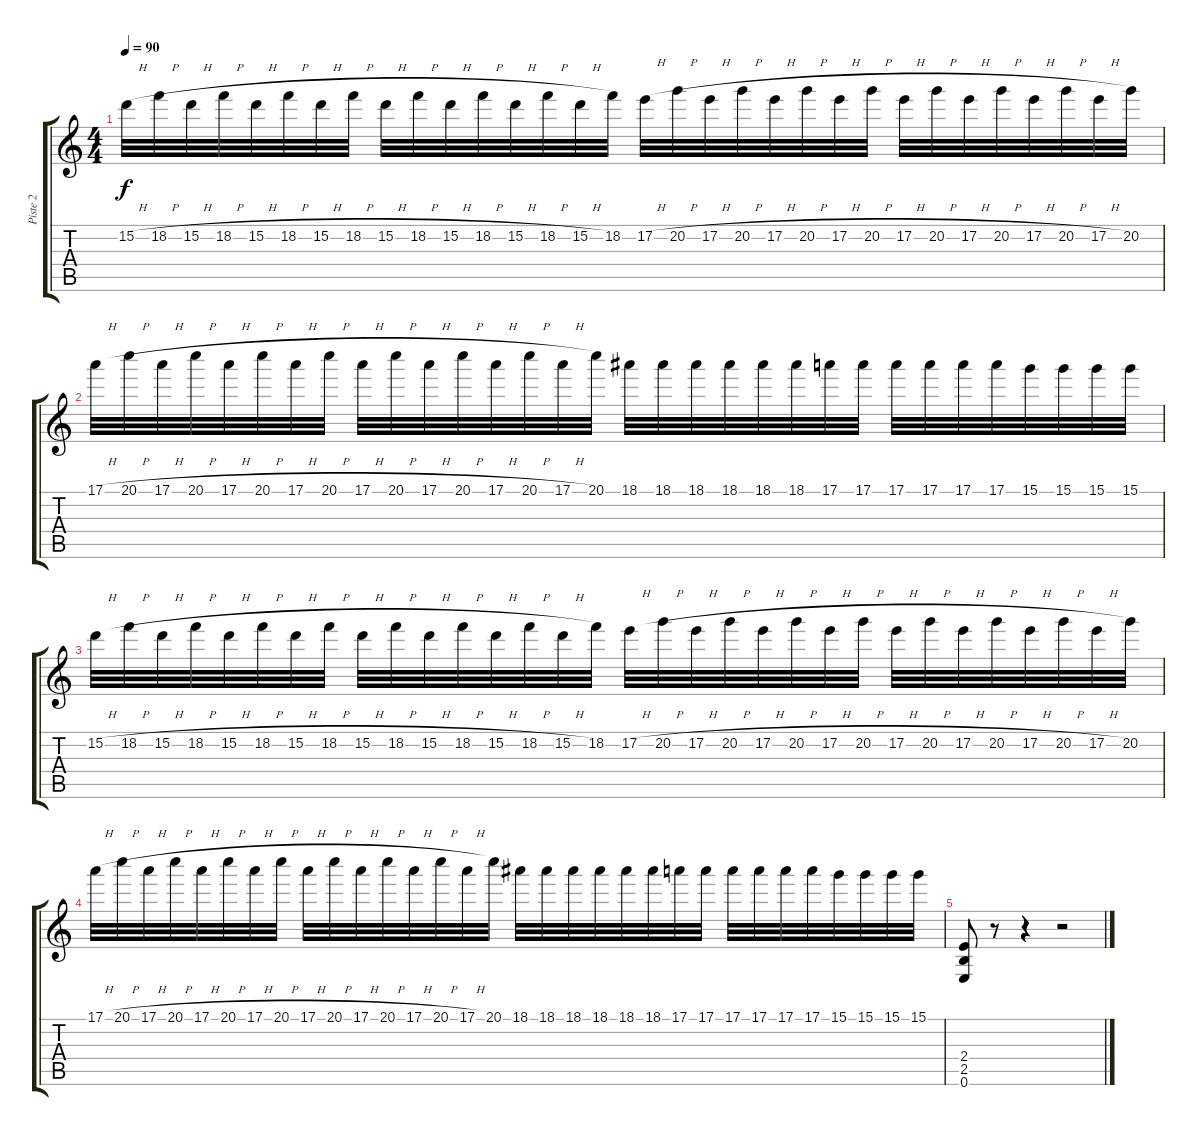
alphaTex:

\track ("Piste 2" "Piste 2") {instrument distortionguitar}
\staff {score tabs}
\tuning (E4 B3 G3 D3 A2 E2) {hide}
\ts (4 4)
\tempo 90
\clef g2
\ks c
15.2{h}.32{dy f} 18.2{h}.32 15.2{h}.32 18.2{h}.32 15.2{h}.32 18.2{h}.32 15.2{h}.32 18.2{h}.32 15.2{h}.32 18.2{h}.32 15.2{h}.32 18.2{h}.32 15.2{h}.32 18.2{h}.32 15.2{h}.32 18.2.32 17.2{h}.32 20.2{h}.32 17.2{h}.32 20.2{h}.32 17.2{h}.32 20.2{h}.32 17.2{h}.32 20.2{h}.32 17.2{h}.32 20.2{h}.32 17.2{h}.32 20.2{h}.32 17.2{h}.32 20.2{h}.32 17.2{h}.32 20.2.32 |
17.1{h}.32 20.1{h}.32 17.1{h}.32 20.1{h}.32 17.1{h}.32 20.1{h}.32 17.1{h}.32 20.1{h}.32 17.1{h}.32 20.1{h}.32 17.1{h}.32 20.1{h}.32 17.1{h}.32 20.1{h}.32 17.1{h}.32 20.1.32 18.1.32 18.1.32 18.1.32 18.1.32 18.1.32 18.1.32 17.1.32 17.1.32 17.1.32 17.1.32 17.1.32 17.1.32 15.1.32 15.1.32 15.1.32 15.1.32 |
15.2{h}.32 18.2{h}.32 15.2{h}.32 18.2{h}.32 15.2{h}.32 18.2{h}.32 15.2{h}.32 18.2{h}.32 15.2{h}.32 18.2{h}.32 15.2{h}.32 18.2{h}.32 15.2{h}.32 18.2{h}.32 15.2{h}.32 18.2.32 17.2{h}.32 20.2{h}.32 17.2{h}.32 20.2{h}.32 17.2{h}.32 20.2{h}.32 17.2{h}.32 20.2{h}.32 17.2{h}.32 20.2{h}.32 17.2{h}.32 20.2{h}.32 17.2{h}.32 20.2{h}.32 17.2{h}.32 20.2.32 |
17.1{h}.32 20.1{h}.32 17.1{h}.32 20.1{h}.32 17.1{h}.32 20.1{h}.32 17.1{h}.32 20.1{h}.32 17.1{h}.32 20.1{h}.32 17.1{h}.32 20.1{h}.32 17.1{h}.32 20.1{h}.32 17.1{h}.32 20.1.32 18.1.32 18.1.32 18.1.32 18.1.32 18.1.32 18.1.32 17.1.32 17.1.32 17.1.32 17.1.32 17.1.32 17.1.32 15.1.32 15.1.32 15.1.32 15.1.32 |
(2.4 2.5 0.6).8 r.8 r.4 r.2
